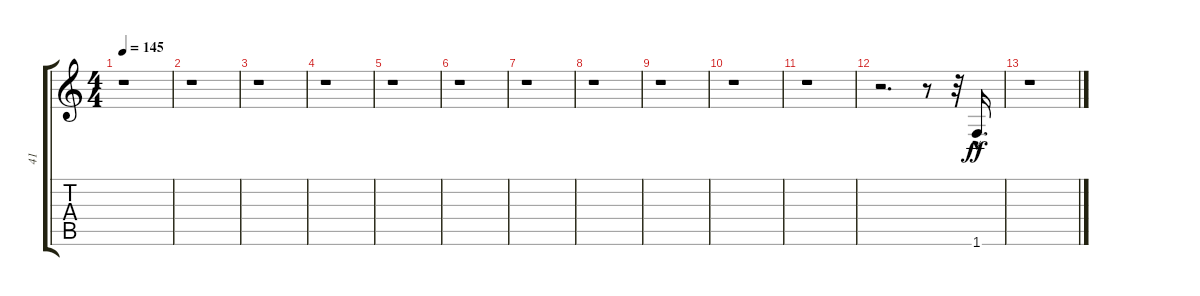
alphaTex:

\track ("41" "41") {instrument acousticguitarnylon}
\staff {score tabs}
\tuning (E4 B3 G3 D3 A2 E2) {hide}
\ts (4 4)
\tempo 145
\clef g2
\ks c
r.1{dy ff} |
r.1 |
r.1 |
r.1 |
r.1 |
r.1 |
r.1 |
r.1 |
r.1 |
r.1 |
r.1 |
r.2{d} r.8 r.32 1.6{hac}.16{d} |
r.1
